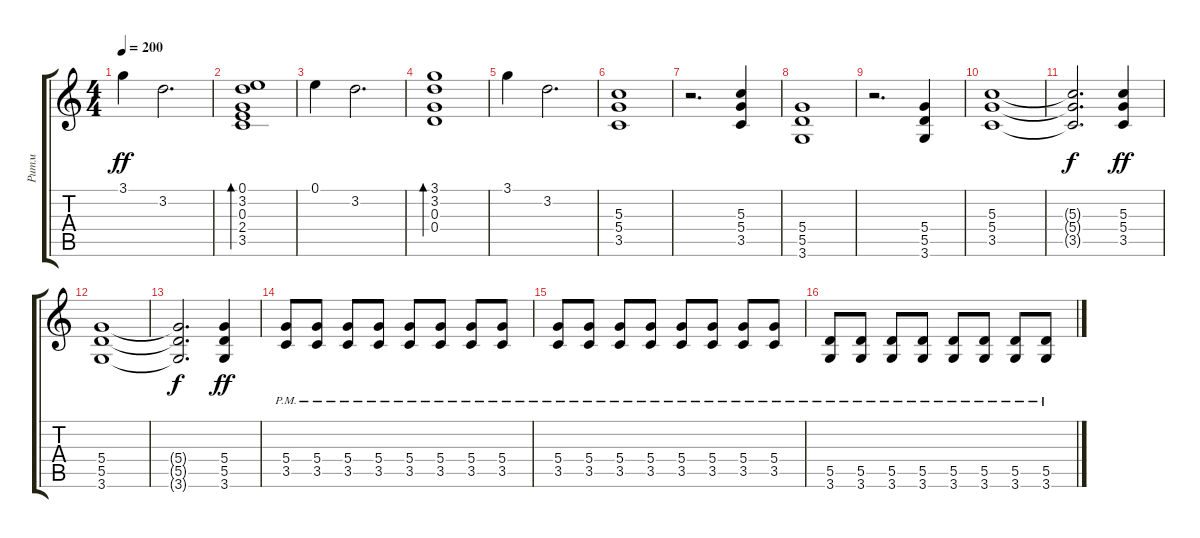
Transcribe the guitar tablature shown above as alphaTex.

\track ("Ритм" "Ритм") {instrument distortionguitar}
\staff {score tabs}
\tuning (E4 B3 G3 D3 A2 E2) {hide}
\ts (4 4)
\tempo 200
\clef g2
\ks c
3.1.4{dy ff} 3.2.2{d} |
(0.1 3.2 0.3 2.4 3.5).1{bd 240} |
0.1.4 3.2.2{d} |
(3.1 3.2 0.3 0.4).1{bd 240} |
3.1.4 3.2.2{d} |
(5.3 5.4 3.5).1 |
r.2{d} (5.3 5.4 3.5).4 |
(5.4 5.5 3.6).1 |
r.2{d} (5.4 5.5 3.6).4 |
(5.3 5.4 3.5).1 |
(5.3{t} 5.4{t} 3.5{t}).2{d dy f} (5.3 5.4 3.5).4{dy ff} |
(5.4 5.5 3.6).1 |
(5.4{t} 5.5{t} 3.6{t}).2{d dy f} (5.4 5.5 3.6).4{dy ff} |
(5.4{pm} 3.5{pm}).8 (5.4{pm} 3.5{pm}).8 (5.4{pm} 3.5{pm}).8 (5.4{pm} 3.5{pm}).8 (5.4{pm} 3.5{pm}).8 (5.4{pm} 3.5{pm}).8 (5.4{pm} 3.5{pm}).8 (5.4{pm} 3.5{pm}).8 |
(5.4{pm} 3.5{pm}).8 (5.4{pm} 3.5{pm}).8 (5.4{pm} 3.5{pm}).8 (5.4{pm} 3.5{pm}).8 (5.4{pm} 3.5{pm}).8 (5.4{pm} 3.5{pm}).8 (5.4{pm} 3.5{pm}).8 (5.4{pm} 3.5{pm}).8 |
(5.5{pm} 3.6{pm}).8 (5.5{pm} 3.6{pm}).8 (5.5{pm} 3.6{pm}).8 (5.5{pm} 3.6{pm}).8 (5.5{pm} 3.6{pm}).8 (5.5{pm} 3.6{pm}).8 (5.5{pm} 3.6{pm}).8 (5.5{pm} 3.6{pm}).8
